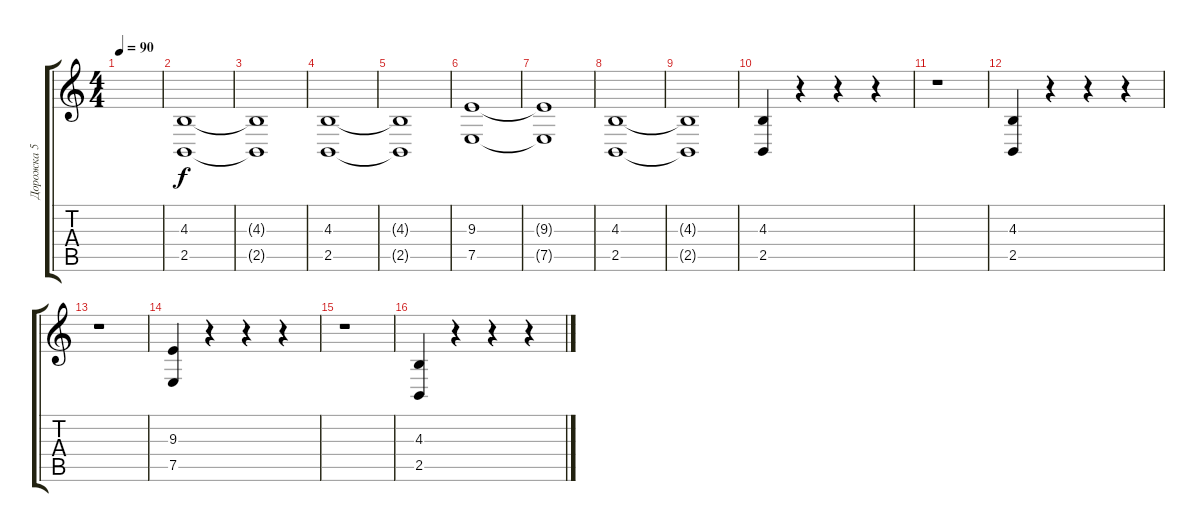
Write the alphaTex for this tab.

\track ("Дорожка 5" "Дорожка 5") {instrument stringensemble2}
\staff {score tabs}
\tuning (E4 B3 G3 D3 A2 E2) {hide}
\ts (4 4)
\tempo 90
\clef g2
\ks c
|
(4.3 2.5).1 |
(4.3{t} 2.5{t}).1 |
(4.3 2.5).1 |
(4.3{t} 2.5{t}).1 |
(9.3 7.5).1 |
(9.3{t} 7.5{t}).1 |
(4.3 2.5).1 |
(4.3{t} 2.5{t}).1 |
(4.3 2.5).4 r.4 r.4 r.4 |
r.1 |
(4.3 2.5).4 r.4 r.4 r.4 |
r.1 |
(9.3 7.5).4 r.4 r.4 r.4 |
r.1 |
(4.3 2.5).4 r.4 r.4 r.4
